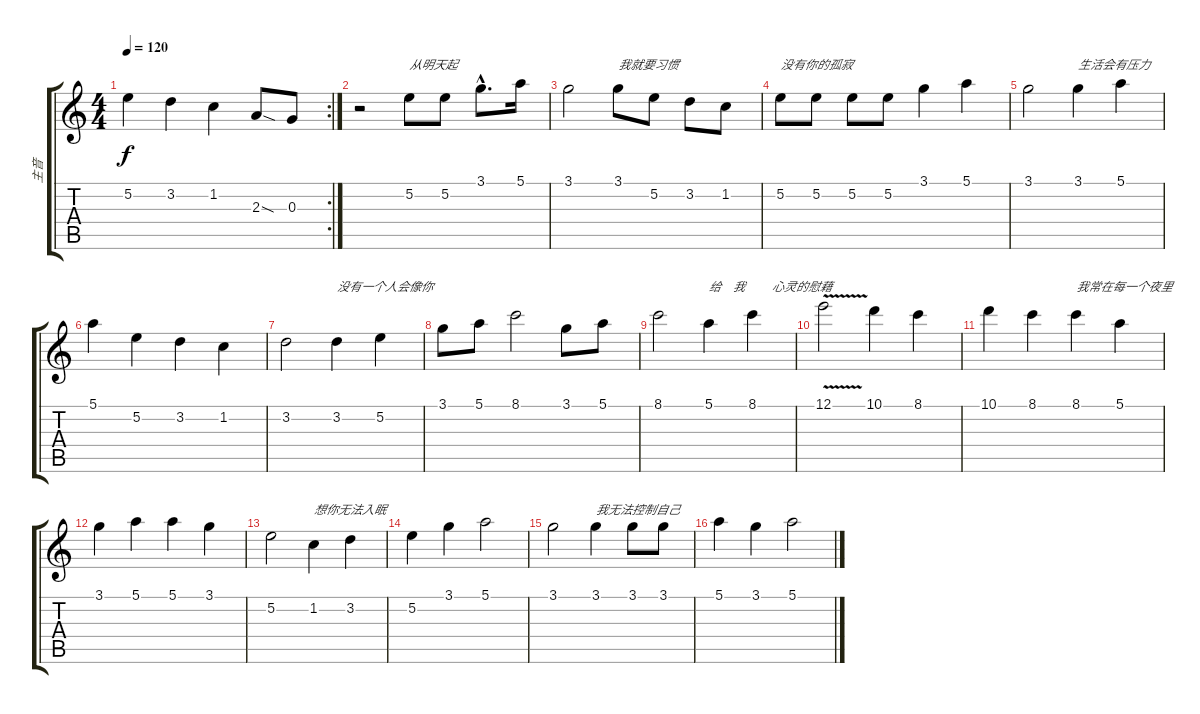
\track ("主音" "主音") {instrument acousticguitarsteel}
\staff {score tabs}
\tuning (E4 B3 G3 D3 A2 E2) {hide}
\rc 2
\ts (4 4)
\tempo 120
\clef g2
\ks c
5.2.4{dy f instrument acousticguitarsteel} 3.2.4 1.2.4 2.3{sod}.8 0.3.8 |
r.2 5.2.8{txt "从明天起"} 5.2.8 3.1{hac}.8{d} 5.1.16 |
3.1.2 3.1.8{txt "我就要习惯"} 5.2.8 3.2.8 1.2.8 |
5.2.8{txt "没有你的孤寂"} 5.2.8 5.2.8 5.2.8 3.1.4 5.1.4 |
3.1.2 3.1.4{txt "生活会有压力"} 5.1.4 |
5.1.4 5.2.4 3.2.4 1.2.4 |
3.2.2 3.2.4{txt "没有一个人会像你"} 5.2.4 |
3.1.8 5.1.8 8.1.2 3.1.8 5.1.8 |
8.1.2 5.1.4{txt "给    我         心灵的慰藉"} 8.1.4 |
12.1{v}.2 10.1.4 8.1.4 |
10.1.4 8.1.4 8.1.4{txt "我常在每一个夜里"} 5.1.4 |
3.1.4 5.1.4 5.1.4 3.1.4 |
5.2.2 1.2.4{txt "想你无法入眠"} 3.2.4 |
5.2.4 3.1.4 5.1.2 |
3.1.2 3.1.4{txt "我无法控制自己"} 3.1.8 3.1.8 |
5.1.4 3.1.4 5.1.2
